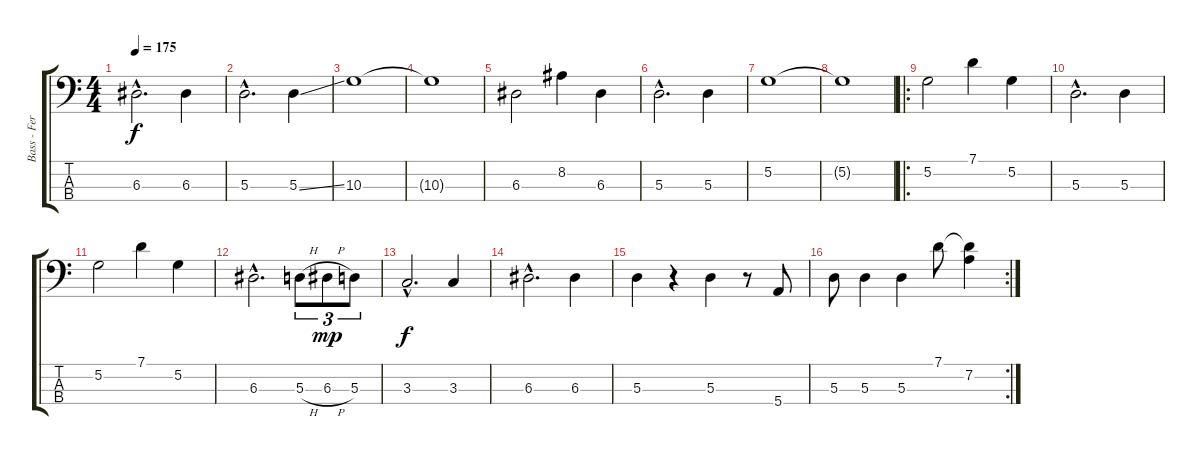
\track ("Bass - Fergusson" "Bass - Fer") {instrument electricbassfinger}
\staff {score tabs}
\tuning (G2 D2 A1 E1) {hide}
\ts (4 4)
\tempo 175
\clef f4
\ks c
6.3{hac}.2{d dy f} 6.3.4 |
5.3{hac}.2{d} 5.3{ss}.4 |
10.3.1 |
10.3{t}.1 |
6.3.2 8.2.4 6.3.4 |
5.3{hac}.2{d} 5.3.4 |
5.2.1 |
5.2{t}.1 |
\ro
5.2.2 7.1.4 5.2.4 |
5.3{hac}.2{d} 5.3.4 |
5.2.2 7.1.4 5.2.4 |
6.3{hac}.2{d} 5.3{h}.8{tu (3 2)} 6.3{h}.8{tu (3 2) dy mp} 5.3.8{tu (3 2)} |
3.3{hac}.2{d dy f} 3.3.4 |
6.3{hac}.2{d} 6.3.4 |
5.3.4 r.4 5.3.4 r.8 5.4.8 |
\rc 2
5.3.8 5.3.4 5.3.4 7.1.8 (7.1{t} 7.2).4
